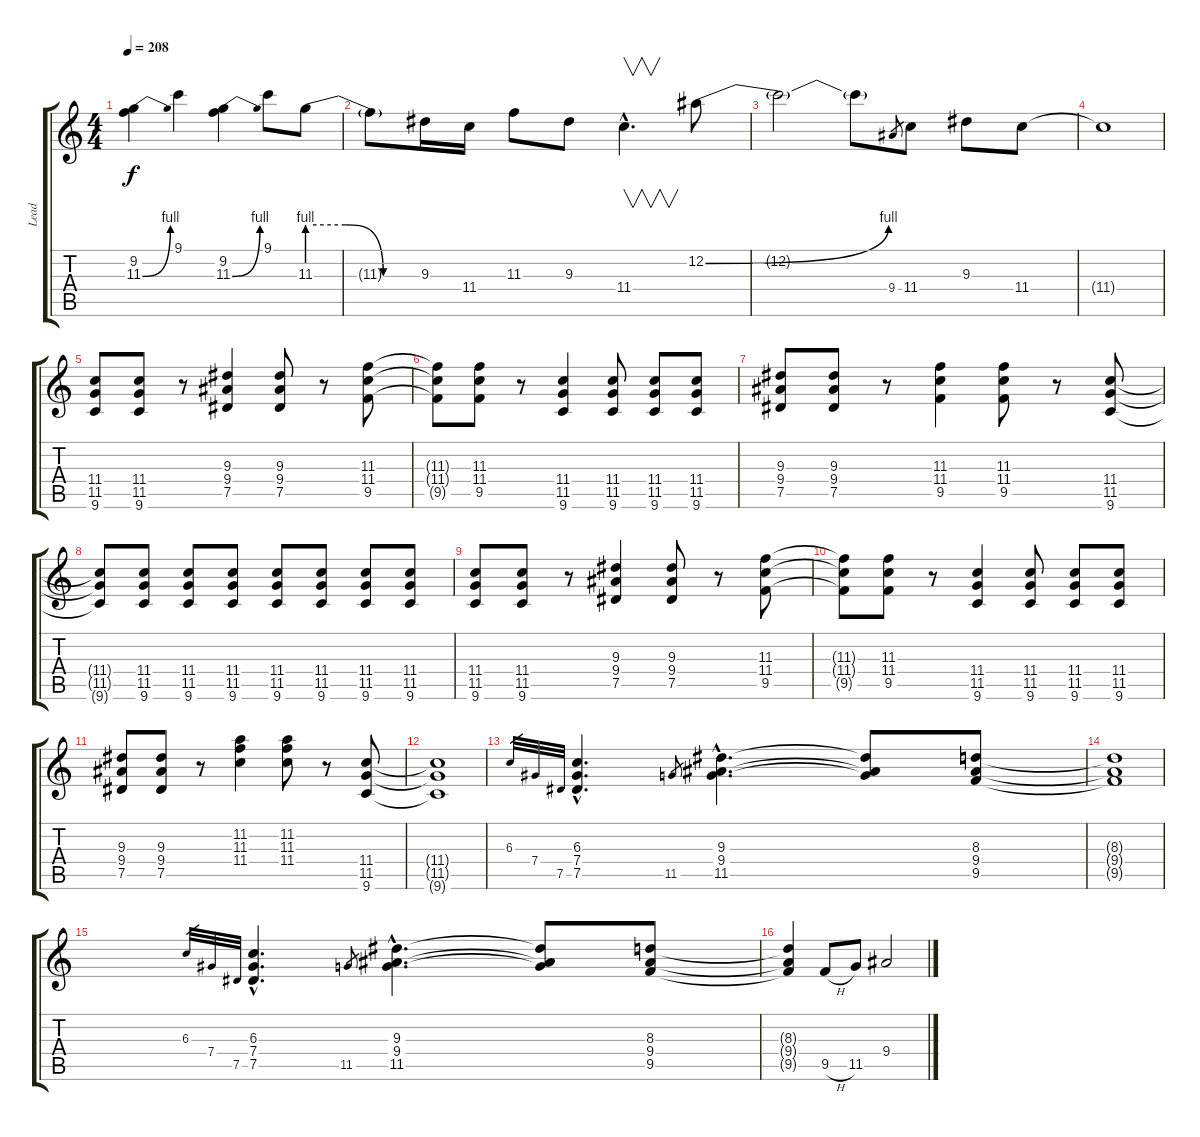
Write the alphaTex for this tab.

\track ("Lead" "Lead") {instrument overdrivenguitar}
\staff {score tabs}
\tuning (Eb4 Bb3 Gb3 Db3 Ab2 Eb2) {hide}
\ts (4 4)
\tempo 208
\clef g2
\ks c
(9.2 11.3{be (bend 0 0 60 4)}).4{dy f} 9.1.4 (9.2 11.3{be (bend 0 0 60 4)}).4 9.1.8 11.3{be (custom 0 4 20 4 40 0 60 0)}.8 |
11.3{t}.8 9.3.16 11.4.16 11.3.8 9.3.8 11.4{hac}.4{v d} 12.2{be (bend 0 0 60 4)}.8 |
12.2{t}.2 12.2{t}.8 9.4.8{gr} 11.4.8 9.3.8 11.4.8 |
11.4{t}.1 |
(11.4 11.5 9.6).8 (11.4 11.5 9.6).8 r.8 (9.3 9.4 7.5).4 (9.3 9.4 7.5).8 r.8 (11.3 11.4 9.5).8 |
(11.3{t} 11.4{t} 9.5{t}).8 (11.3 11.4 9.5).8 r.8 (11.4 11.5 9.6).4 (11.4 11.5 9.6).8 (11.4 11.5 9.6).8 (11.4 11.5 9.6).8 |
(9.3 9.4 7.5).8 (9.3 9.4 7.5).8 r.8 (11.3 11.4 9.5).4 (11.3 11.4 9.5).8 r.8 (11.4 11.5 9.6).8 |
(11.4{t} 11.5{t} 9.6{t}).8 (11.4 11.5 9.6).8 (11.4 11.5 9.6).8 (11.4 11.5 9.6).8 (11.4 11.5 9.6).8 (11.4 11.5 9.6).8 (11.4 11.5 9.6).8 (11.4 11.5 9.6).8 |
(11.4 11.5 9.6).8 (11.4 11.5 9.6).8 r.8 (9.3 9.4 7.5).4 (9.3 9.4 7.5).8 r.8 (11.3 11.4 9.5).8 |
(11.3{t} 11.4{t} 9.5{t}).8 (11.3 11.4 9.5).8 r.8 (11.4 11.5 9.6).4 (11.4 11.5 9.6).8 (11.4 11.5 9.6).8 (11.4 11.5 9.6).8 |
(9.3 9.4 7.5).8 (9.3 9.4 7.5).8 r.8 (11.2 11.3 11.4).4 (11.2 11.3 11.4).8 r.8 (11.4 11.5 9.6).8 |
(11.4{t} 11.5{t} 9.6{t}).1 |
6.3.32{gr} 7.4.32{gr} 7.5.32{gr} (6.3{hac} 7.4{hac} 7.5{hac}).4{d} 11.5.8{gr} (9.3{hac} 9.4{hac} 11.5{hac}).4{d} (9.3{t} 9.4{t} 11.5{t}).8 (8.3 9.4 9.5).8 |
(8.3{t} 9.4{t} 9.5{t}).1 |
6.3.32{gr} 7.4.32{gr} 7.5.32{gr} (6.3{hac} 7.4{hac} 7.5{hac}).4{d} 11.5.8{gr} (9.3{hac} 9.4{hac} 11.5{hac}).4{d} (9.3{t} 9.4{t} 11.5{t}).8 (8.3 9.4 9.5).8 |
(8.3{t} 9.4{t} 9.5{t}).4 9.5{h}.8 11.5.8 9.4.2
